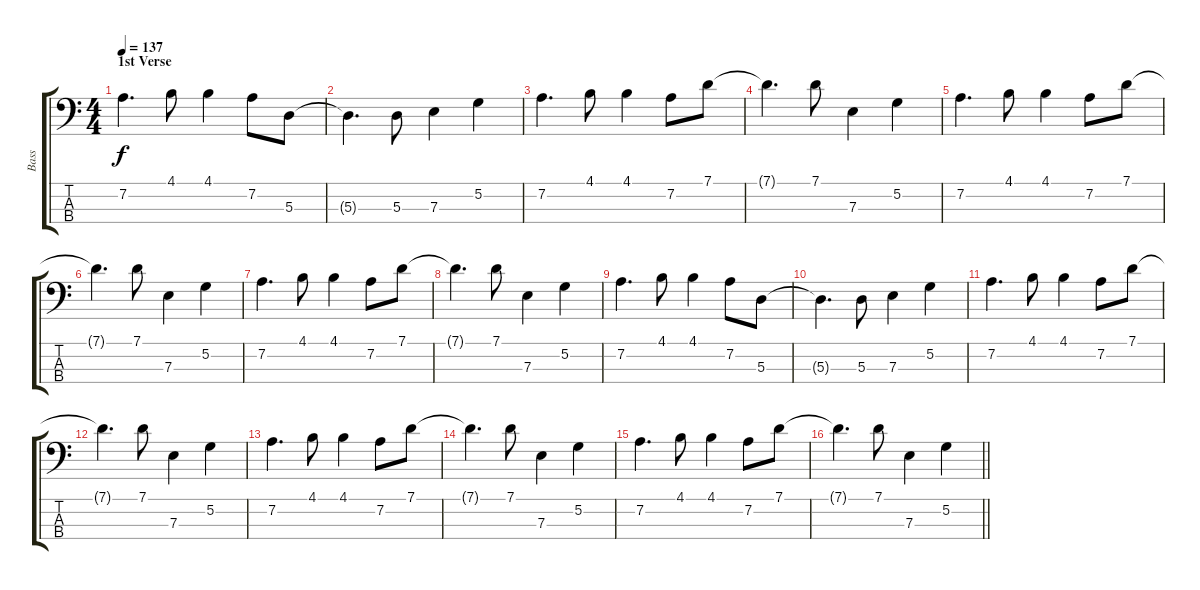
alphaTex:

\track ("Bass" "Bass") {instrument electricbassfinger}
\staff {score tabs}
\tuning (G2 D2 A1 E1) {hide}
\ts (4 4)
\section ("" "1st Verse")
\tempo 137
\clef f4
\ks c
7.2.4{d dy f} 4.1.8 4.1.4 7.2.8 5.3.8 |
5.3{t}.4{d} 5.3.8 7.3.4 5.2.4 |
7.2.4{d} 4.1.8 4.1.4 7.2.8 7.1.8 |
7.1{t}.4{d} 7.1.8 7.3.4 5.2.4 |
7.2.4{d} 4.1.8 4.1.4 7.2.8 7.1.8 |
7.1{t}.4{d} 7.1.8 7.3.4 5.2.4 |
7.2.4{d} 4.1.8 4.1.4 7.2.8 7.1.8 |
7.1{t}.4{d} 7.1.8 7.3.4 5.2.4 |
7.2.4{d} 4.1.8 4.1.4 7.2.8 5.3.8 |
5.3{t}.4{d} 5.3.8 7.3.4 5.2.4 |
7.2.4{d} 4.1.8 4.1.4 7.2.8 7.1.8 |
7.1{t}.4{d} 7.1.8 7.3.4 5.2.4 |
7.2.4{d} 4.1.8 4.1.4 7.2.8 7.1.8 |
7.1{t}.4{d} 7.1.8 7.3.4 5.2.4 |
7.2.4{d} 4.1.8 4.1.4 7.2.8 7.1.8 |
\barLineRight lightlight
7.1{t}.4{d} 7.1.8 7.3.4 5.2.4
